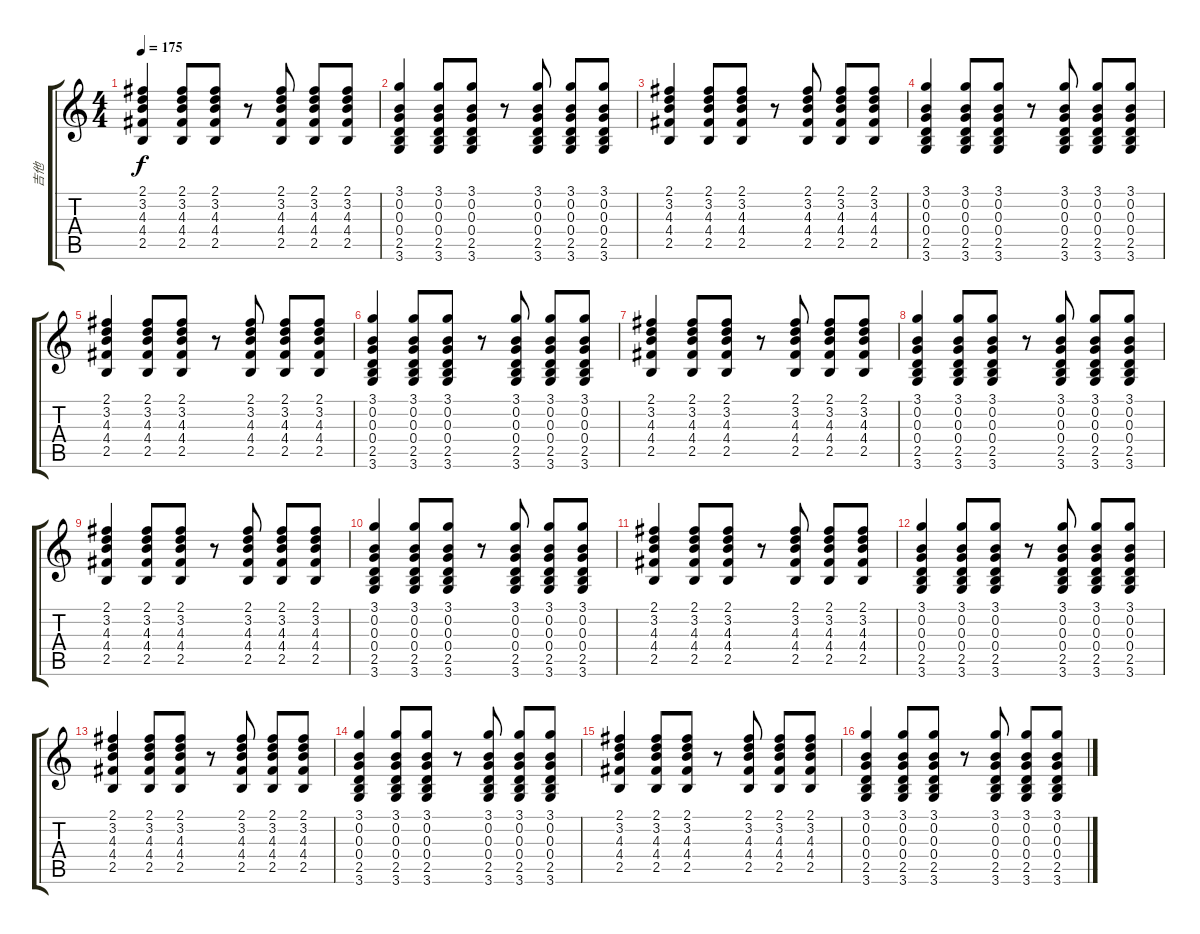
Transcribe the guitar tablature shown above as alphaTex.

\track ("吉他" "吉他") {instrument electricguitarjazz}
\staff {score tabs}
\tuning (E4 B3 G3 D3 A2 E2) {hide}
\ts (4 4)
\tempo 175
\clef g2
\ks c
(2.1 3.2 4.3 4.4 2.5).4{dy f} (2.1 3.2 4.3 4.4 2.5).8 (2.1 3.2 4.3 4.4 2.5).8 r.8 (2.1 3.2 4.3 4.4 2.5).8 (2.1 3.2 4.3 4.4 2.5).8 (2.1 3.2 4.3 4.4 2.5).8 |
(3.1 0.2 0.3 0.4 2.5 3.6).4 (3.1 0.2 0.3 0.4 2.5 3.6).8 (3.1 0.2 0.3 0.4 2.5 3.6).8 r.8 (3.1 0.2 0.3 0.4 2.5 3.6).8 (3.1 0.2 0.3 0.4 2.5 3.6).8 (3.1 0.2 0.3 0.4 2.5 3.6).8 |
(2.1 3.2 4.3 4.4 2.5).4 (2.1 3.2 4.3 4.4 2.5).8 (2.1 3.2 4.3 4.4 2.5).8 r.8 (2.1 3.2 4.3 4.4 2.5).8 (2.1 3.2 4.3 4.4 2.5).8 (2.1 3.2 4.3 4.4 2.5).8 |
(3.1 0.2 0.3 0.4 2.5 3.6).4 (3.1 0.2 0.3 0.4 2.5 3.6).8 (3.1 0.2 0.3 0.4 2.5 3.6).8 r.8 (3.1 0.2 0.3 0.4 2.5 3.6).8 (3.1 0.2 0.3 0.4 2.5 3.6).8 (3.1 0.2 0.3 0.4 2.5 3.6).8 |
(2.1 3.2 4.3 4.4 2.5).4 (2.1 3.2 4.3 4.4 2.5).8 (2.1 3.2 4.3 4.4 2.5).8 r.8 (2.1 3.2 4.3 4.4 2.5).8 (2.1 3.2 4.3 4.4 2.5).8 (2.1 3.2 4.3 4.4 2.5).8 |
(3.1 0.2 0.3 0.4 2.5 3.6).4 (3.1 0.2 0.3 0.4 2.5 3.6).8 (3.1 0.2 0.3 0.4 2.5 3.6).8 r.8 (3.1 0.2 0.3 0.4 2.5 3.6).8 (3.1 0.2 0.3 0.4 2.5 3.6).8 (3.1 0.2 0.3 0.4 2.5 3.6).8 |
(2.1 3.2 4.3 4.4 2.5).4 (2.1 3.2 4.3 4.4 2.5).8 (2.1 3.2 4.3 4.4 2.5).8 r.8 (2.1 3.2 4.3 4.4 2.5).8 (2.1 3.2 4.3 4.4 2.5).8 (2.1 3.2 4.3 4.4 2.5).8 |
(3.1 0.2 0.3 0.4 2.5 3.6).4 (3.1 0.2 0.3 0.4 2.5 3.6).8 (3.1 0.2 0.3 0.4 2.5 3.6).8 r.8 (3.1 0.2 0.3 0.4 2.5 3.6).8 (3.1 0.2 0.3 0.4 2.5 3.6).8 (3.1 0.2 0.3 0.4 2.5 3.6).8 |
(2.1 3.2 4.3 4.4 2.5).4 (2.1 3.2 4.3 4.4 2.5).8 (2.1 3.2 4.3 4.4 2.5).8 r.8 (2.1 3.2 4.3 4.4 2.5).8 (2.1 3.2 4.3 4.4 2.5).8 (2.1 3.2 4.3 4.4 2.5).8 |
(3.1 0.2 0.3 0.4 2.5 3.6).4 (3.1 0.2 0.3 0.4 2.5 3.6).8 (3.1 0.2 0.3 0.4 2.5 3.6).8 r.8 (3.1 0.2 0.3 0.4 2.5 3.6).8 (3.1 0.2 0.3 0.4 2.5 3.6).8 (3.1 0.2 0.3 0.4 2.5 3.6).8 |
(2.1 3.2 4.3 4.4 2.5).4 (2.1 3.2 4.3 4.4 2.5).8 (2.1 3.2 4.3 4.4 2.5).8 r.8 (2.1 3.2 4.3 4.4 2.5).8 (2.1 3.2 4.3 4.4 2.5).8 (2.1 3.2 4.3 4.4 2.5).8 |
(3.1 0.2 0.3 0.4 2.5 3.6).4 (3.1 0.2 0.3 0.4 2.5 3.6).8 (3.1 0.2 0.3 0.4 2.5 3.6).8 r.8 (3.1 0.2 0.3 0.4 2.5 3.6).8 (3.1 0.2 0.3 0.4 2.5 3.6).8 (3.1 0.2 0.3 0.4 2.5 3.6).8 |
(2.1 3.2 4.3 4.4 2.5).4 (2.1 3.2 4.3 4.4 2.5).8 (2.1 3.2 4.3 4.4 2.5).8 r.8 (2.1 3.2 4.3 4.4 2.5).8 (2.1 3.2 4.3 4.4 2.5).8 (2.1 3.2 4.3 4.4 2.5).8 |
(3.1 0.2 0.3 0.4 2.5 3.6).4 (3.1 0.2 0.3 0.4 2.5 3.6).8 (3.1 0.2 0.3 0.4 2.5 3.6).8 r.8 (3.1 0.2 0.3 0.4 2.5 3.6).8 (3.1 0.2 0.3 0.4 2.5 3.6).8 (3.1 0.2 0.3 0.4 2.5 3.6).8 |
(2.1 3.2 4.3 4.4 2.5).4 (2.1 3.2 4.3 4.4 2.5).8 (2.1 3.2 4.3 4.4 2.5).8 r.8 (2.1 3.2 4.3 4.4 2.5).8 (2.1 3.2 4.3 4.4 2.5).8 (2.1 3.2 4.3 4.4 2.5).8 |
(3.1 0.2 0.3 0.4 2.5 3.6).4 (3.1 0.2 0.3 0.4 2.5 3.6).8 (3.1 0.2 0.3 0.4 2.5 3.6).8 r.8 (3.1 0.2 0.3 0.4 2.5 3.6).8 (3.1 0.2 0.3 0.4 2.5 3.6).8 (3.1 0.2 0.3 0.4 2.5 3.6).8
